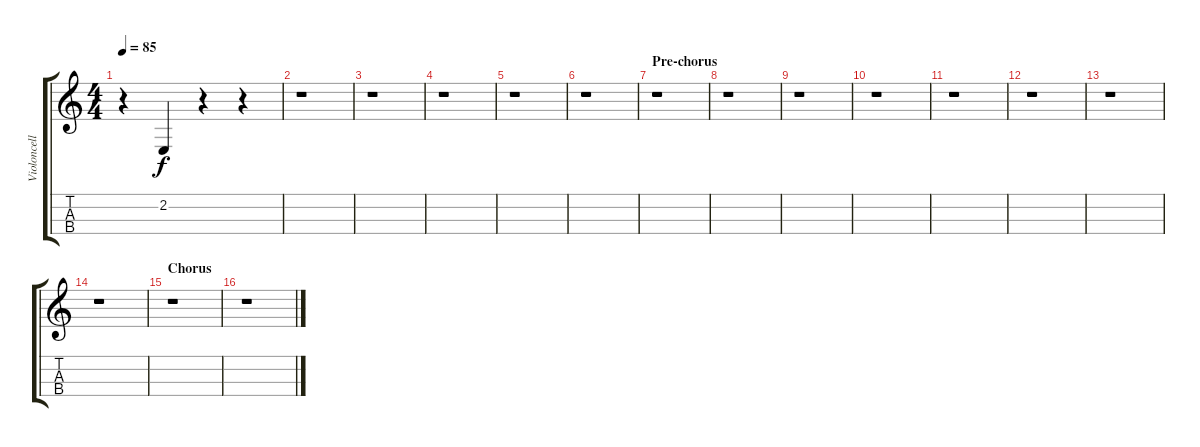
\track ("Violoncello" "Violoncell") {instrument cello}
\staff {score tabs}
\tuning (A3 D3 G2 C2) {hide}
\ts (4 4)
\tempo 85
\clef g2
\ks c
r.4{dy ppp} 2.2.4{dy f} r.4 r.4 |
r.1 |
r.1 |
r.1 |
r.1 |
r.1 |
\section ("" "Pre-chorus")
r.1 |
r.1 |
r.1 |
r.1 |
r.1 |
r.1 |
r.1 |
r.1 |
\section ("" "Chorus")
r.1 |
r.1
